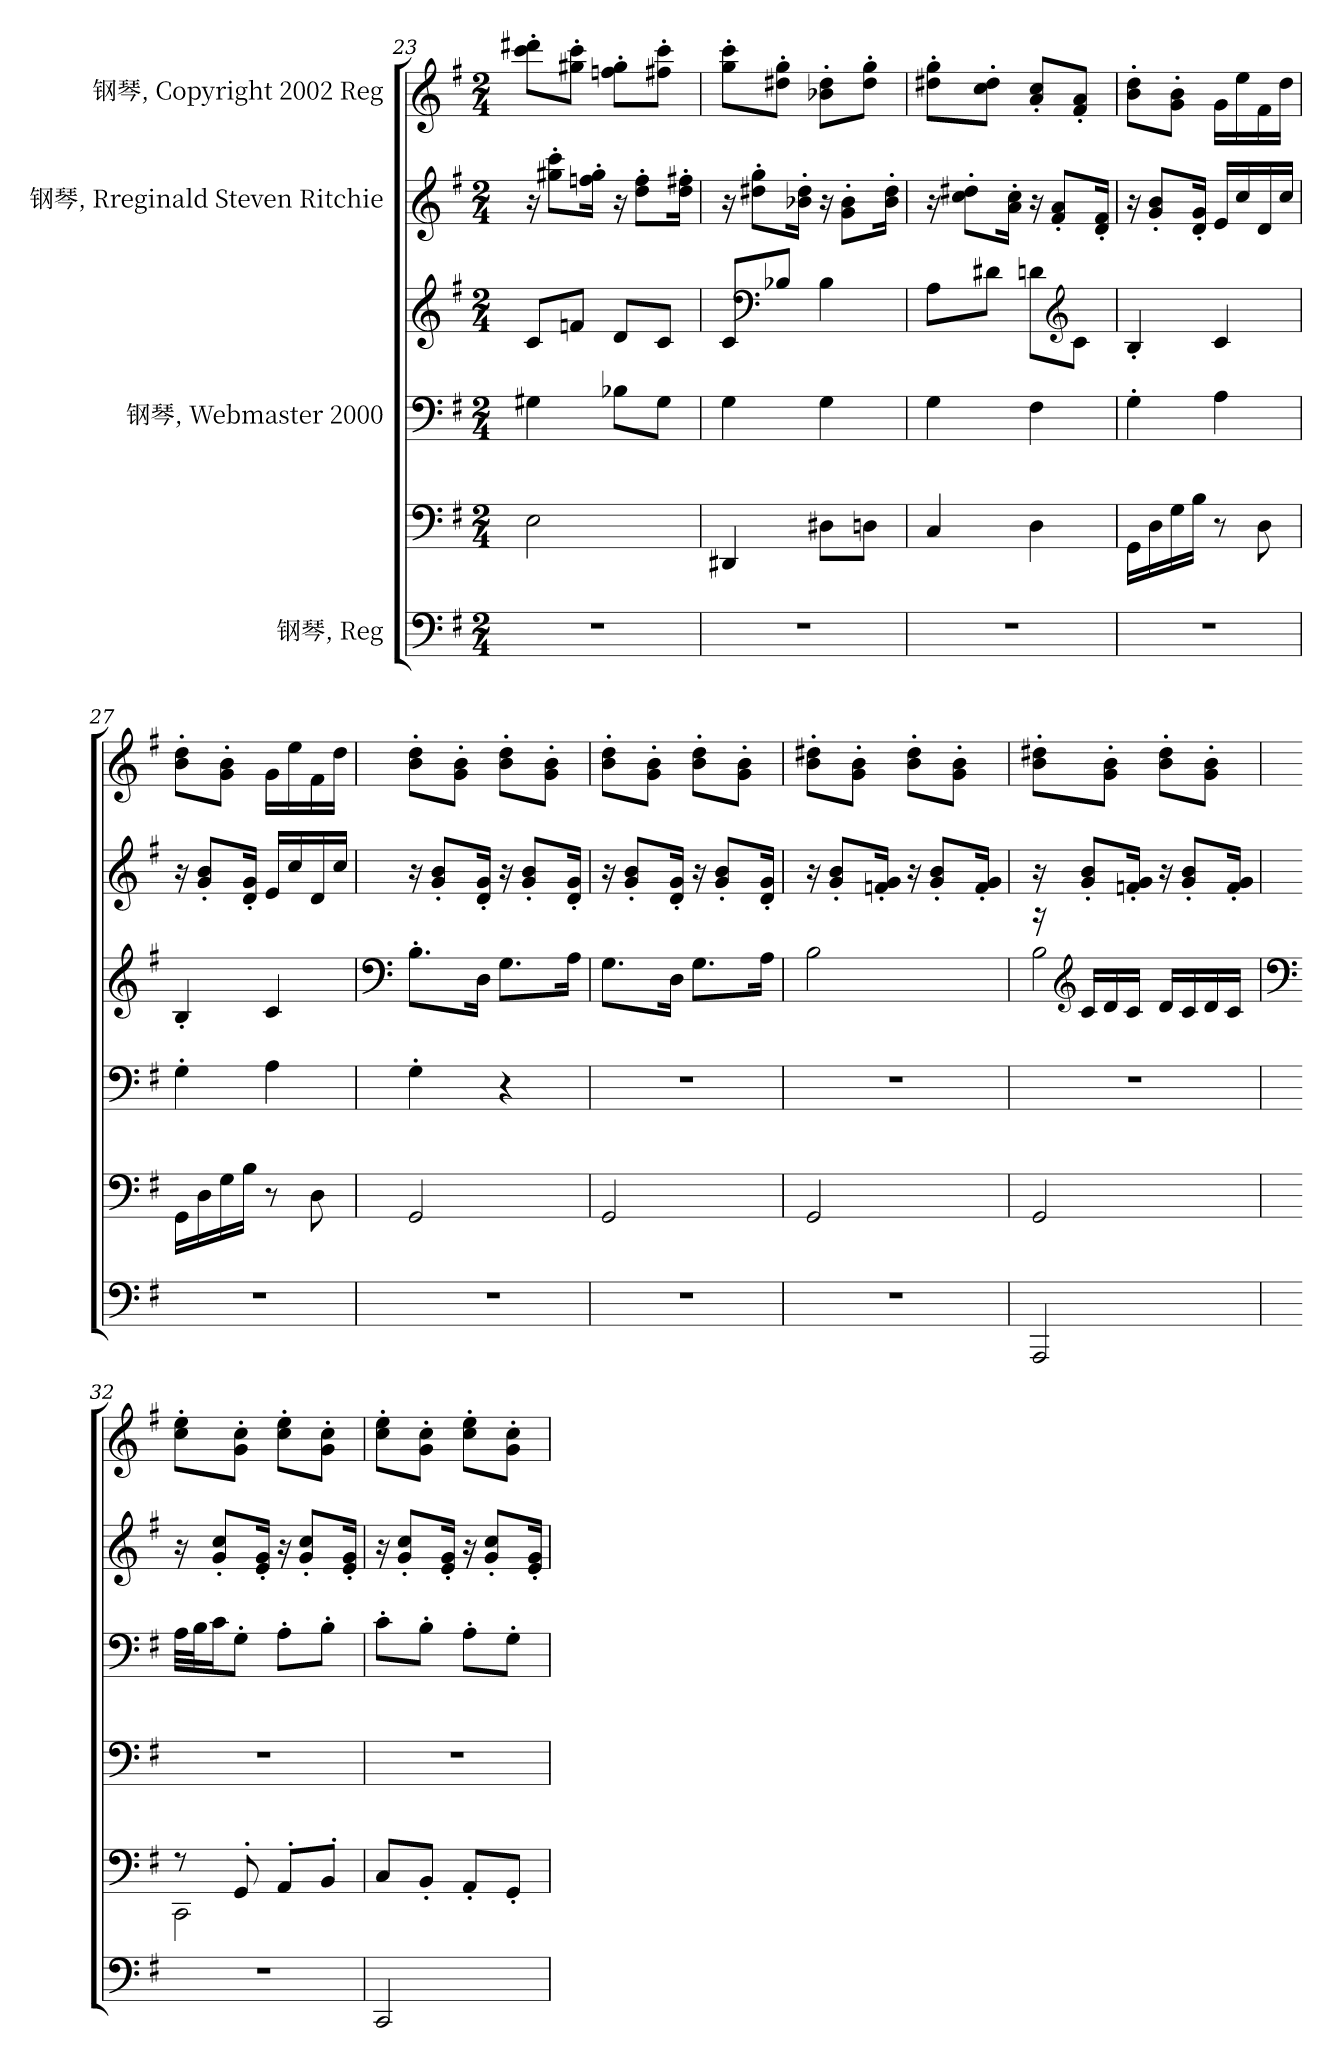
**kern	**kern	**kern	**kern	**kern	**kern
*part4	*part4	*part3	*part3	*part2	*part1
*staff6	*staff5	*staff4	*staff3	*staff2	*staff1
*I"钢琴, Reg	*	*I"钢琴, Webmaster 2000	*	*I"钢琴, Rreginald Steven Ritchie	*I"钢琴, Copyright 2002 Reg
!!LO:PB:g=z
*clefF4	*clefF4	*clefF4	*clefG2	*clefG2	*clefG2
*k[f#]	*k[f#]	*k[f#]	*k[f#]	*k[f#]	*k[f#]
*M2/4	*M2/4	*M2/4	*M2/4	*M2/4	*M2/4
=23	=23	=23	=23	=23	=23
2r	2E\	4G#X\	8c/L	16r	8ccc\' 8ddd#X\'L
.	.	.	.	8gg#X\' 8ccc\'L	.
.	.	.	8fn/J	.	8gg#X\' 8ccc\'J
.	.	.	.	16ffn\' 16gg#\'Jk	.
.	.	8B-X\L	8d/L	16r	8ffn\' 8gg#\'L
.	.	.	.	8dd\' 8ff\'L	.
.	.	8G#\J	8c/J	.	8ff#X\' 8ccc\'J
.	.	.	.	16dd\' 16ff#X\'Jk	.
=24	=24	=24	=24	=24	=24
2r	4DD#X/	4G\	8c/L	16r	8gg\' 8ccc\'L
.	.	.	.	8dd#X\' 8gg\'L	.
*	*	*	*clefF4	*	*
.	.	.	8B-X/J	.	8dd#X\' 8gg\'J
.	.	.	.	16b-X\' 16dd#\'Jk	.
.	8D#X\L	4G\	4B-\	16r	8b-X\' 8dd#\'L
.	.	.	.	8g\' 8b-\'L	.
.	8Dn\J	.	.	.	8dd#\' 8gg\'J
.	.	.	.	16b-\' 16dd#\'Jk	.
=25	=25	=25	=25	=25	=25
2r	4C/	4G\	8A\L	16r	8dd#X\' 8gg\'L
.	.	.	.	8cc\' 8dd#X\'L	.
.	.	.	8d#X\J	.	8cc\' 8dd#\'J
.	.	.	.	16a\' 16cc\'Jk	.
.	4D\	4F#\	8dn\L	16r	8a/' 8cc/'L
.	.	.	.	8f#/' 8a/'L	.
*	*	*	*clefG2	*	*
.	.	.	8c\J	.	8f#/' 8a/'J
.	.	.	.	16d/' 16f#/'Jk	.
=26	=26	=26	=26	=26	=26
2r	16GG\LL	4G'\	4B'/	16r	8b\' 8dd\'L
.	16D\	.	.	8g/' 8b/'L	.
.	16G\	.	.	.	8g\' 8b\'J
.	16B\JJ	.	.	16d/' 16g/'Jk	.
.	8r	4A\	4c/	16e/LL	16g\LL
.	.	.	.	16cc/	16ee\
.	8D\	.	.	16d/	16f#\
.	.	.	.	16cc/JJ	16dd\JJ
!!LO:LB:g=z
=27	=27	=27	=27	=27	=27
2r	16GG\LL	4G'\	4B'/	16r	8b\' 8dd\'L
.	16D\	.	.	8g/' 8b/'L	.
.	16G\	.	.	.	8g\' 8b\'J
.	16B\JJ	.	.	16d/' 16g/'Jk	.
.	8r	4A\	4c/	16e/LL	16g\LL
.	.	.	.	16cc/	16ee\
.	8D\	.	.	16d/	16f#\
.	.	.	.	16cc/JJ	16dd\JJ
=28	=28	=28	=28	=28	=28
*	*	*	*clefF4	*	*
2r	2GG/	4G'\	8.B'\L	16r	8b\' 8dd\'L
.	.	.	.	8g/' 8b/'L	.
.	.	.	.	.	8g\' 8b\'J
.	.	.	16D\Jk	16d/' 16g/'Jk	.
.	.	4r	8.G\L	16r	8b\' 8dd\'L
.	.	.	.	8g/' 8b/'L	.
.	.	.	.	.	8g\' 8b\'J
.	.	.	16A\Jk	16d/' 16g/'Jk	.
=29	=29	=29	=29	=29	=29
2r	2GG/	2r	8.G\L	16r	8b\' 8dd\'L
.	.	.	.	8g/' 8b/'L	.
.	.	.	.	.	8g\' 8b\'J
.	.	.	16D\Jk	16d/' 16g/'Jk	.
.	.	.	8.G\L	16r	8b\' 8dd\'L
.	.	.	.	8g/' 8b/'L	.
.	.	.	.	.	8g\' 8b\'J
.	.	.	16A\Jk	16d/' 16g/'Jk	.
=30	=30	=30	=30	=30	=30
2r	2GG/	2r	2B\	16r	8b\' 8dd#X\'L
.	.	.	.	8g/' 8b/'L	.
.	.	.	.	.	8g\' 8b\'J
.	.	.	.	16fn/' 16g/'Jk	.
.	.	.	.	16r	8b\' 8dd#\'L
.	.	.	.	8g/' 8b/'L	.
.	.	.	.	.	8g\' 8b\'J
.	.	.	.	16f/' 16g/'Jk	.
!!LO:PB:g=z
=31	=31	=31	=31	=31	=31
*	*	*	*^	*	*
2AAA/	2GG/	2r	16r	2B\	16r	8b\' 8dd#X\'L
*	*	*	*clefG2	*	*	*
.	.	.	16c/LL	.	8g/' 8b/'L	.
.	.	.	16d/	.	.	8g\' 8b\'J
.	.	.	16c/JJ	.	16fn/' 16g/'Jk	.
.	.	.	16d/LL	.	16r	8b\' 8dd#\'L
.	.	.	16c/	.	8g/' 8b/'L	.
.	.	.	16d/	.	.	8g\' 8b\'J
.	.	.	16c/JJ	.	16f/' 16g/'Jk	.
*	*	*	*v	*v	*	*
=32	=32	=32	=32	=32	=32
*	*	*	*clefF4	*	*
*	*^	*	*	*	*
2r	8r	2CC\	2r	32A\LLL	16r	8cc\' 8ee\'L
.	.	.	.	32B\J	.	.
.	.	.	.	16c\J	8g/' 8cc/'L	.
.	8GG'/	.	.	8G'\J	.	8g\' 8cc\'J
.	.	.	.	.	16e/' 16g/'Jk	.
.	8AA'/L	.	.	8A'\L	16r	8cc\' 8ee\'L
.	.	.	.	.	8g/' 8cc/'L	.
.	8BB'/J	.	.	8B'\J	.	8g\' 8cc\'J
.	.	.	.	.	16e/' 16g/'Jk	.
*	*v	*v	*	*	*	*
=33	=33	=33	=33	=33	=33
2CC/	8C/L	2r	8c'\L	16r	8cc\' 8ee\'L
.	.	.	.	8g/' 8cc/'L	.
.	8BB'/J	.	8B'\J	.	8g\' 8cc\'J
.	.	.	.	16e/' 16g/'Jk	.
.	8AA'/L	.	8A'\L	16r	8cc\' 8ee\'L
.	.	.	.	8g/' 8cc/'L	.
.	8GG'/J	.	8G'\J	.	8g\' 8cc\'J
.	.	.	.	16e/' 16g/'Jk	.
=	=	=	=	=	=
*-	*-	*-	*-	*-	*-
